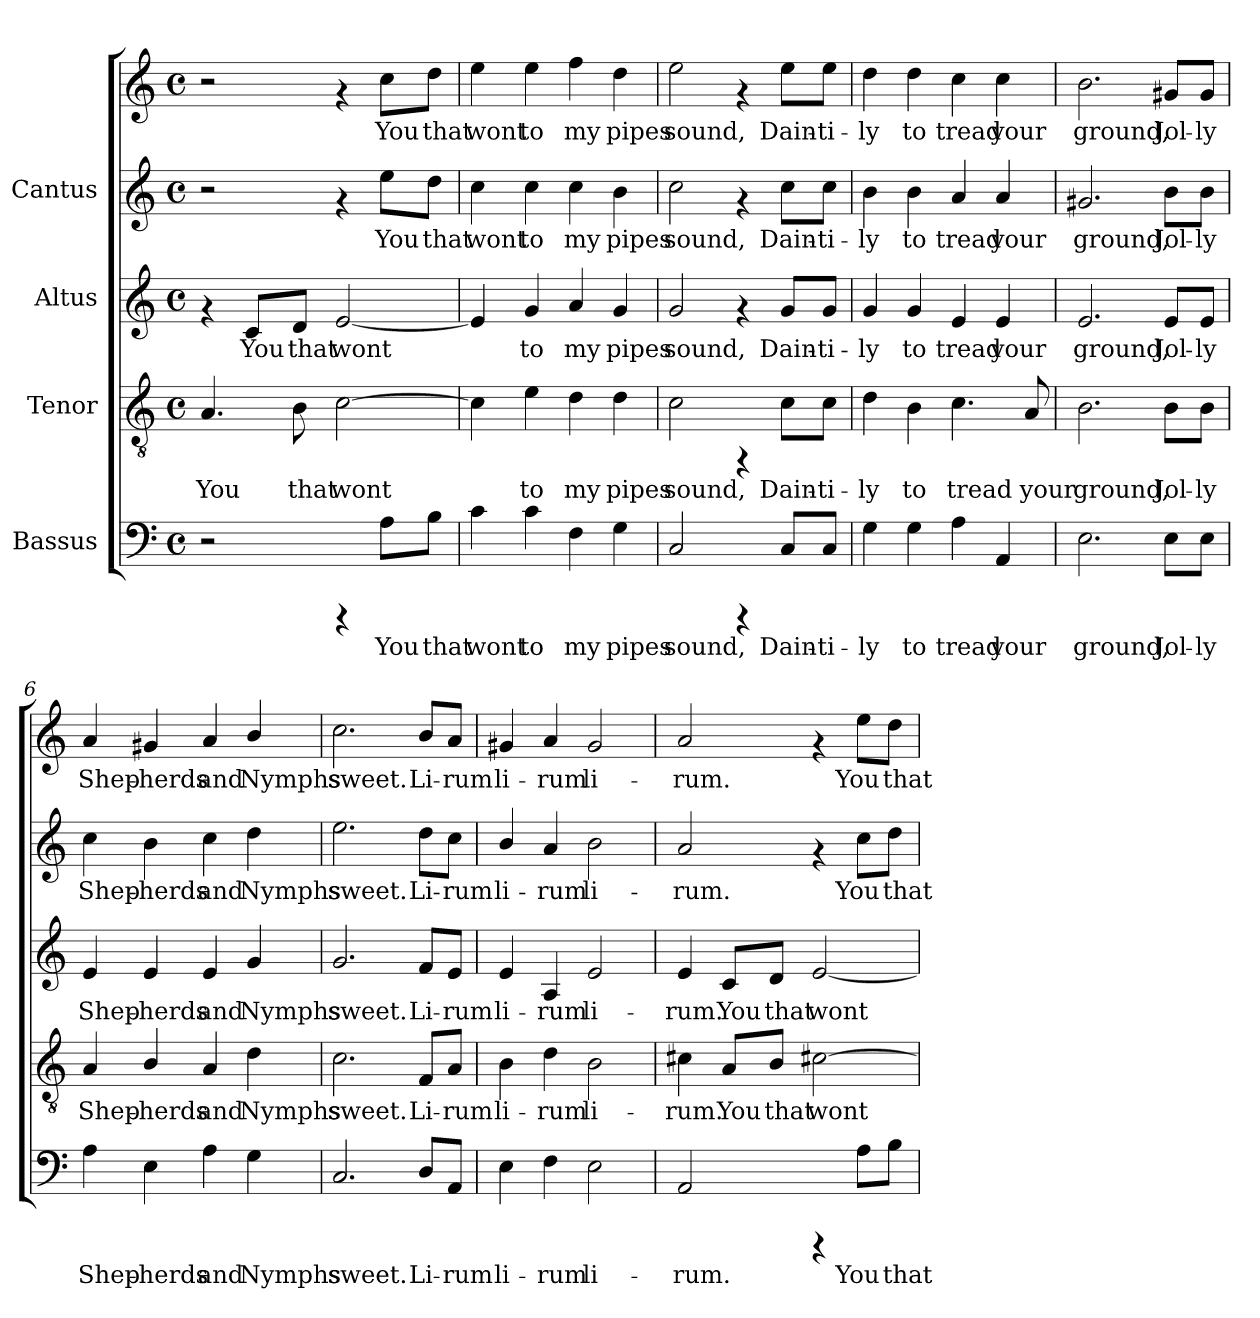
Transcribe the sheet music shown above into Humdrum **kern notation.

**kern	**text	**kern	**text	**kern	**text	**kern	**text	**kern	**text
*part4	*part4	*part3	*part3	*part2	*part2	*part1	*part1	*part1	*part1
*staff5	*staff5	*staff4	*staff4	*staff3	*staff3	*staff2	*staff2	*staff1	*staff1
*I"Bassus	*	*I"Tenor	*	*I"Altus	*	*I"Cantus	*	*	*
!!LO:PB:g=z
*stria5	*	*stria5	*	*stria5	*	*stria5	*	*stria5	*
*clefF4	*	*clefGv2	*	*clefG2	*	*clefG2	*	*clefG2	*
*M4/4	*	*M4/4	*	*M4/4	*	*M4/4	*	*M4/4	*
*met(c)	*	*met(c)	*	*met(c)	*	*met(c)	*	*met(c)	*
*MM144	*	*MM144	*	*MM144	*	*MM144	*	*MM144	*
=1	=1	=1	=1	=1	=1	=1	=1	=1	=1
!	!	!	!LO:LY:b:cj	!	!	!	!	!	!
2r	.	4.A/	You	4rf	.	2r	.	2r	.
!	!	!	!	!	!LO:LY:b:cj	!	!	!	!
.	.	.	.	8c/L	You	.	.	.	.
!	!	!	!LO:LY:b:cj	!	!LO:LY:b:cj	!	!	!	!
.	.	8B\	that	8d/J	that	.	.	.	.
!	!	!	!LO:LY:b:cj	!	!LO:LY:b:cj	!	!	!	!
4rCCC	.	[>2c\	wont	[<2e/	wont	4rf	.	4rf	.
!	!LO:LY:b:cj	!	!	!	!	!	!LO:LY:b:cj	!	!LO:LY:b
8A\L	You	.	.	.	.	8ee\L	You	8cc\L	You
!	!LO:LY:b:cj	!	!	!	!	!	!LO:LY:b:cj	!	!LO:LY:b
8B\J	that	.	.	.	.	8dd\J	that	8dd\J	that
=2	=2	=2	=2	=2	=2	=2	=2	=2	=2
!	!LO:LY:b:cj	!	!LO:LY:b:cj	!	!LO:LY:b:cj	!	!LO:LY:b:cj	!	!LO:LY:b
4c\	wont	4c\]	.	4e/]	.	4cc\	wont	4ee\	wont
!	!LO:LY:b:cj	!	!LO:LY:b:cj	!	!LO:LY:b:cj	!	!LO:LY:b:cj	!	!LO:LY:b
4c\	to	4e\	to	4g/	to	4cc\	to	4ee\	to
!	!LO:LY:b:cj	!	!LO:LY:b:cj	!	!LO:LY:b:cj	!	!LO:LY:b:cj	!	!LO:LY:b
4F\	my	4d\	my	4a/	my	4cc\	my	4ff\	my
!	!LO:LY:b:cj	!	!LO:LY:b:cj	!	!LO:LY:b:cj	!	!LO:LY:b:cj	!	!LO:LY:b
4G\	pipes	4d\	pipes	4g/	pipes	4b\	pipes	4dd\	pipes
=3	=3	=3	=3	=3	=3	=3	=3	=3	=3
!	!LO:LY:b:cj	!	!LO:LY:b:cj	!	!LO:LY:b:cj	!	!LO:LY:b:cj	!	!LO:LY:b
2C/	sound,	2c\	sound,	2g/	sound,	2cc\	-sound,	2ee\	sound,
4rCCC	.	4rFF	.	4rf	.	4rf	.	4rf	.
!	!LO:LY:b:cj	!	!LO:LY:b:cj	!	!LO:LY:b:cj	!	!LO:LY:b:cj	!	!LO:LY:b
8C/L	Dain-	8c\L	Dain-	8g/L	Dain-	8cc\L	Dain-	8ee\L	Dain-
!	!LO:LY:b:cj	!	!LO:LY:b:cj	!	!LO:LY:b:cj	!	!LO:LY:b:cj	!	!LO:LY:b
8C/J	-ti-	8c\J	-ti-	8g/J	-ti-	8cc\J	-ti-	8ee\J	-ti-
=4	=4	=4	=4	=4	=4	=4	=4	=4	=4
!	!LO:LY:b:cj	!	!LO:LY:b:cj	!	!LO:LY:b:cj	!	!LO:LY:b:cj	!	!LO:LY:b
4G\	-ly	4d\	-ly	4g/	-ly	4b\	ly	4dd\	-ly
!	!LO:LY:b:cj	!	!LO:LY:b:cj	!	!LO:LY:b:cj	!	!LO:LY:b:cj	!	!LO:LY:b
4G\	to	4B\	to	4g/	to	4b\	to	4dd\	to
!	!LO:LY:b:cj	!	!LO:LY:b:cj	!	!LO:LY:b:cj	!	!LO:LY:b:cj	!	!LO:LY:b
4A\	tread	4.c\	tread	4e/	tread	4a/	tread	4cc\	tread
!	!LO:LY:b:cj	!	!	!	!LO:LY:b:cj	!	!LO:LY:b:cj	!	!LO:LY:b
4AA/	your	.	.	4e/	your	4a/	your	4cc\	your
!	!	!	!LO:LY:b:cj	!	!	!	!	!	!
.	.	8A/	your	.	.	.	.	.	.
!!LO:LB:g=z
=5	=5	=5	=5	=5	=5	=5	=5	=5	=5
!	!LO:LY:b:cj	!	!LO:LY:b:cj	!	!LO:LY:b:cj	!	!LO:LY:b:cj	!	!LO:LY:b
2.E\	ground,	2.B\	ground,	2.e/	ground,	2.g#X/	ground,	2.b\	ground,
!	!LO:LY:b:cj	!	!LO:LY:b:cj	!	!LO:LY:b:cj	!	!LO:LY:b:cj	!	!LO:LY:b
8E\L	Jol-	8B\L	Jol-	8e/L	Jol-	8b\L	Jol-	8g#X/L	Jol-
!	!LO:LY:b:cj	!	!LO:LY:b:cj	!	!LO:LY:b:cj	!	!LO:LY:b:cj	!	!LO:LY:b
8E\J	-ly	8B\J	-ly	8e/J	-ly	8b\J	-ly	8g#/J	-ly
=6	=6	=6	=6	=6	=6	=6	=6	=6	=6
!	!LO:LY:b:cj	!	!LO:LY:b:cj	!	!LO:LY:b:cj	!	!LO:LY:b:cj	!	!LO:LY:b
4A\	Shep-	4A/	Shep-	4e/	Shep-	4cc\	Shep-	4a/	Shep-
!	!LO:LY:b:cj	!	!LO:LY:b:cj	!	!LO:LY:b:cj	!	!LO:LY:b:cj	!	!LO:LY:b
4E\	-herds	4B/	-herds	4e/	-herds	4b\	-herds	4g#X/	-herds
!	!LO:LY:b:cj	!	!LO:LY:b:cj	!	!LO:LY:b:cj	!	!LO:LY:b:cj	!	!LO:LY:b
4A\	and	4A/	and	4e/	and	4cc\	and	4a/	and
!	!LO:LY:b:cj	!	!LO:LY:b:cj	!	!LO:LY:b:cj	!	!LO:LY:b:cj	!	!LO:LY:b
4G\	Nymphs	4d\	Nymphs	4g/	Nymphs	4dd\	Nymphs	4b/	Nymphs
=7	=7	=7	=7	=7	=7	=7	=7	=7	=7
!	!LO:LY:b:cj	!	!LO:LY:b:cj	!	!LO:LY:b:cj	!	!LO:LY:b:cj	!	!LO:LY:b
2.C/	sweet.	2.c\	sweet.	2.g/	sweet.	2.ee\	sweet.	2.cc\	sweet.
!	!LO:LY:b:cj	!	!LO:LY:b:cj	!	!LO:LY:b:cj	!	!LO:LY:b:cj	!	!LO:LY:b
8D/L	Li-	8F/L	Li-	8f/L	Li-	8dd\L	Li-	8b/L	Li-
!	!LO:LY:b:cj	!	!LO:LY:b:cj	!	!LO:LY:b:cj	!	!LO:LY:b:cj	!	!LO:LY:b
8AA/J	-rum	8A/J	-rum	8e/J	-rum	8cc\J	-rum	8a/J	-rum
=8	=8	=8	=8	=8	=8	=8	=8	=8	=8
!	!LO:LY:b:cj	!	!LO:LY:b:cj	!	!LO:LY:b:cj	!	!LO:LY:b:cj	!	!LO:LY:b
4E\	li-	4B\	li-	4e/	li-	4b/	-li-	4g#X/	li-
!	!LO:LY:b:cj	!	!LO:LY:b:cj	!	!LO:LY:b:cj	!	!LO:LY:b:cj	!	!LO:LY:b
4F\	-rum	4d\	-rum	4A/	-rum	4a/	-rum	4a/	-rum
!	!LO:LY:b:cj	!	!LO:LY:b:cj	!	!LO:LY:b:cj	!	!LO:LY:b:cj	!	!LO:LY:b
2E\	li-	2B\	li-	2e/	li-	2b\	li-	2g#/	li-
!!LO:PB:g=z
=9	=9	=9	=9	=9	=9	=9	=9	=9	=9
!	!LO:LY:b:cj	!	!LO:LY:b:cj	!	!LO:LY:b:cj	!	!LO:LY:b:cj	!	!LO:LY:b
2AA/	-rum.	4c#X\	-rum.	4e/	-rum.	2a/	rum.	2a/	-rum.
!	!	!	!LO:LY:b:cj	!	!LO:LY:b:cj	!	!	!	!
.	.	8A/L	You	8c/L	You	.	.	.	.
!	!	!	!LO:LY:b:cj	!	!LO:LY:b:cj	!	!	!	!
.	.	8B/J	that	8d/J	that	.	.	.	.
!	!	!	!LO:LY:b:cj	!	!LO:LY:b:cj	!	!	!	!
4rCCC	.	[>2c#X\	wont	[<2e/	wont	4rf	.	4rf	.
!	!LO:LY:b:cj	!	!	!	!	!	!LO:LY:b:cj	!	!LO:LY:b
8A\L	You	.	.	.	.	8cc\L	You	8ee\L	You
!	!LO:LY:b:cj	!	!	!	!	!	!LO:LY:b:cj	!	!LO:LY:b
8B\J	that	.	.	.	.	8dd\J	that	8dd\J	that
=	=	=	=	=	=	=	=	=	=
*-	*-	*-	*-	*-	*-	*-	*-	*-	*-
